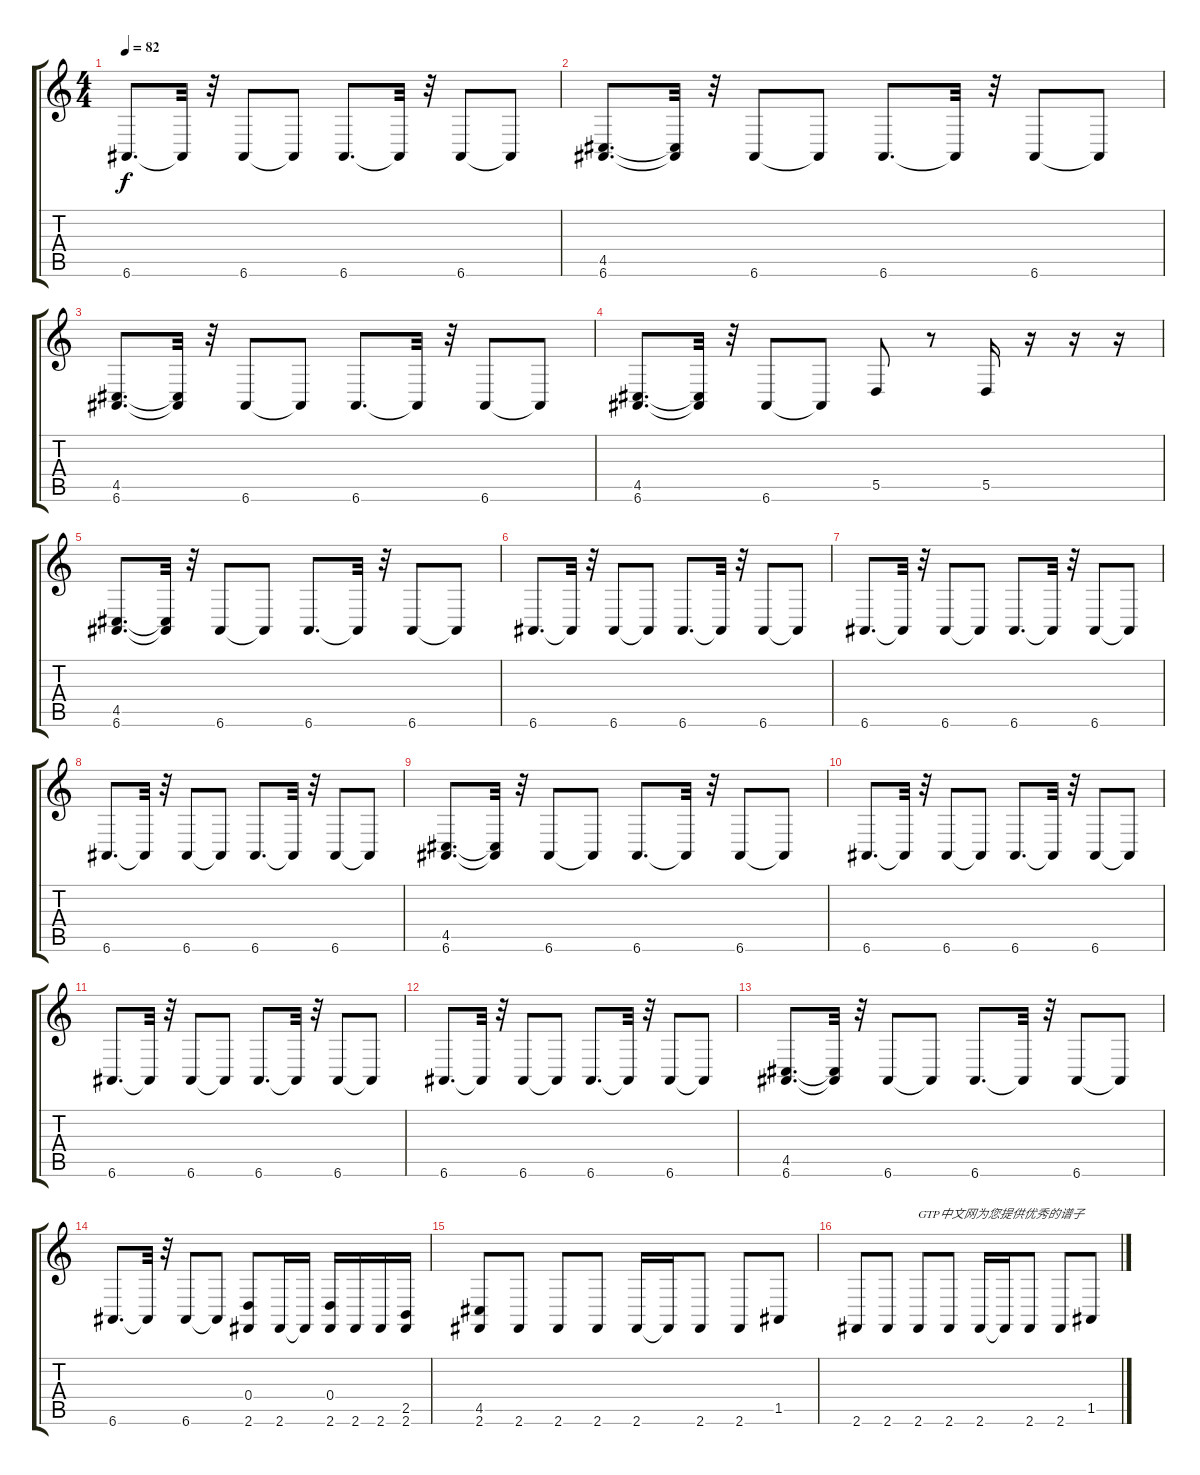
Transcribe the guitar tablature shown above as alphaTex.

\track "" {instrument acousticgrandpiano}
\staff {score tabs}
\tuning (E4 B3 G3 D3 A2 E2) {hide}
\ts (4 4)
\tempo 82
\clef g2
\ks c
6.6.8{d dy f} 6.6{t}.32 r.32 6.6.8 6.6{t}.8 6.6.8{d} 6.6{t}.32 r.32 6.6.8 6.6{t}.8 |
(4.5 6.6).8{d} (4.5{t} 6.6{t}).32 r.32 6.6.8 6.6{t}.8 6.6.8{d} 6.6{t}.32 r.32 6.6.8 6.6{t}.8 |
(4.5 6.6).8{d} (4.5{t} 6.6{t}).32 r.32 6.6.8 6.6{t}.8 6.6.8{d} 6.6{t}.32 r.32 6.6.8 6.6{t}.8 |
(4.5 6.6).8{d} (4.5{t} 6.6{t}).32 r.32 6.6.8 6.6{t}.8 5.5.8 r.8 5.5.16 r.16 r.16 r.16 |
(4.5 6.6).8{d} (4.5{t} 6.6{t}).32 r.32 6.6.8 6.6{t}.8 6.6.8{d} 6.6{t}.32 r.32 6.6.8 6.6{t}.8 |
6.6.8{d} 6.6{t}.32 r.32 6.6.8 6.6{t}.8 6.6.8{d} 6.6{t}.32 r.32 6.6.8 6.6{t}.8 |
6.6.8{d} 6.6{t}.32 r.32 6.6.8 6.6{t}.8 6.6.8{d} 6.6{t}.32 r.32 6.6.8 6.6{t}.8 |
6.6.8{d} 6.6{t}.32 r.32 6.6.8 6.6{t}.8 6.6.8{d} 6.6{t}.32 r.32 6.6.8 6.6{t}.8 |
(4.5 6.6).8{d} (4.5{t} 6.6{t}).32 r.32 6.6.8 6.6{t}.8 6.6.8{d} 6.6{t}.32 r.32 6.6.8 6.6{t}.8 |
6.6.8{d} 6.6{t}.32 r.32 6.6.8 6.6{t}.8 6.6.8{d} 6.6{t}.32 r.32 6.6.8 6.6{t}.8 |
6.6.8{d} 6.6{t}.32 r.32 6.6.8 6.6{t}.8 6.6.8{d} 6.6{t}.32 r.32 6.6.8 6.6{t}.8 |
6.6.8{d} 6.6{t}.32 r.32 6.6.8 6.6{t}.8 6.6.8{d} 6.6{t}.32 r.32 6.6.8 6.6{t}.8 |
(4.5 6.6).8{d} (4.5{t} 6.6{t}).32 r.32 6.6.8 6.6{t}.8 6.6.8{d} 6.6{t}.32 r.32 6.6.8 6.6{t}.8 |
6.6.8{d} 6.6{t}.32 r.32 6.6.8 6.6{t}.8 (0.4 2.6).8 2.6.16 2.6{t}.16 (0.4 2.6).16 2.6.16 2.6.16 (2.5 2.6).16 |
(4.5 2.6).8 2.6.8 2.6.8 2.6.8 2.6.16 2.6{t}.16 2.6.8 2.6.8 1.5.8 |
2.6.8 2.6.8 2.6.8{txt "GTP中文网为您提供优秀的谱子"} 2.6.8 2.6.16 2.6{t}.16 2.6.8 2.6.8 1.5.8
